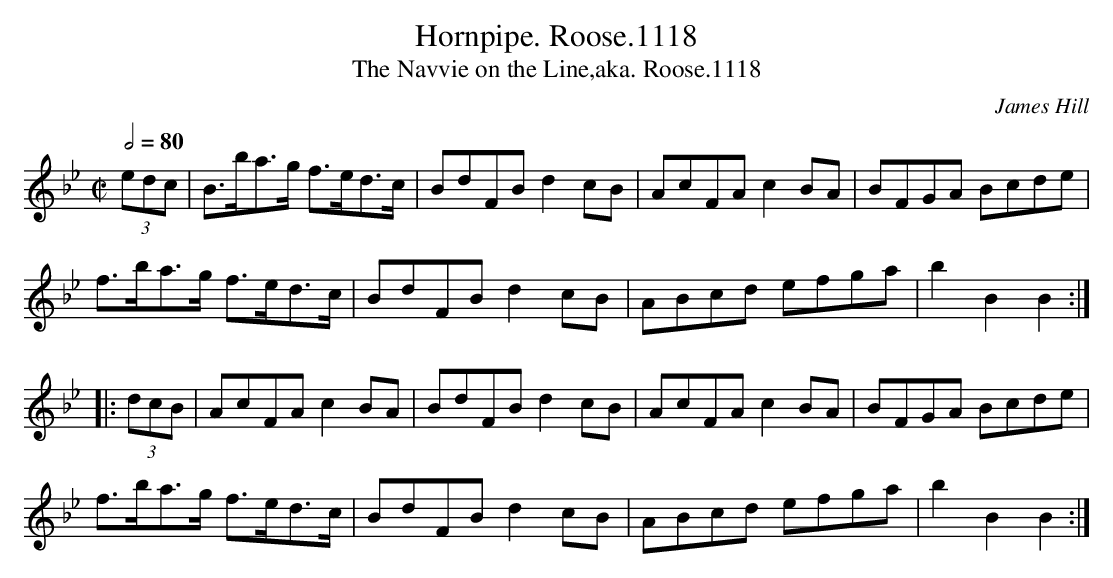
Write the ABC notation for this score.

X:1
T:Hornpipe. Roose.1118
T:Navvie on the Line,aka. Roose.1118, The
C:James Hill
M:C|
L:1/8
Q:1/2=80
K:Bb
(3edc | B>ba>g f>ed>c | BdFB d2 cB | AcFA c2BA | BFGA Bcde |
f>ba>g f>ed>c | BdFB d2cB | ABcd efga | b2B2B2:|
|:(3dcB | AcFA c2BA | BdFB d2cB | AcFA c2BA | BFGA Bcde |
f>ba>g f>ed>c | BdFB d2cB | ABcd efga |  b2B2B2:|
